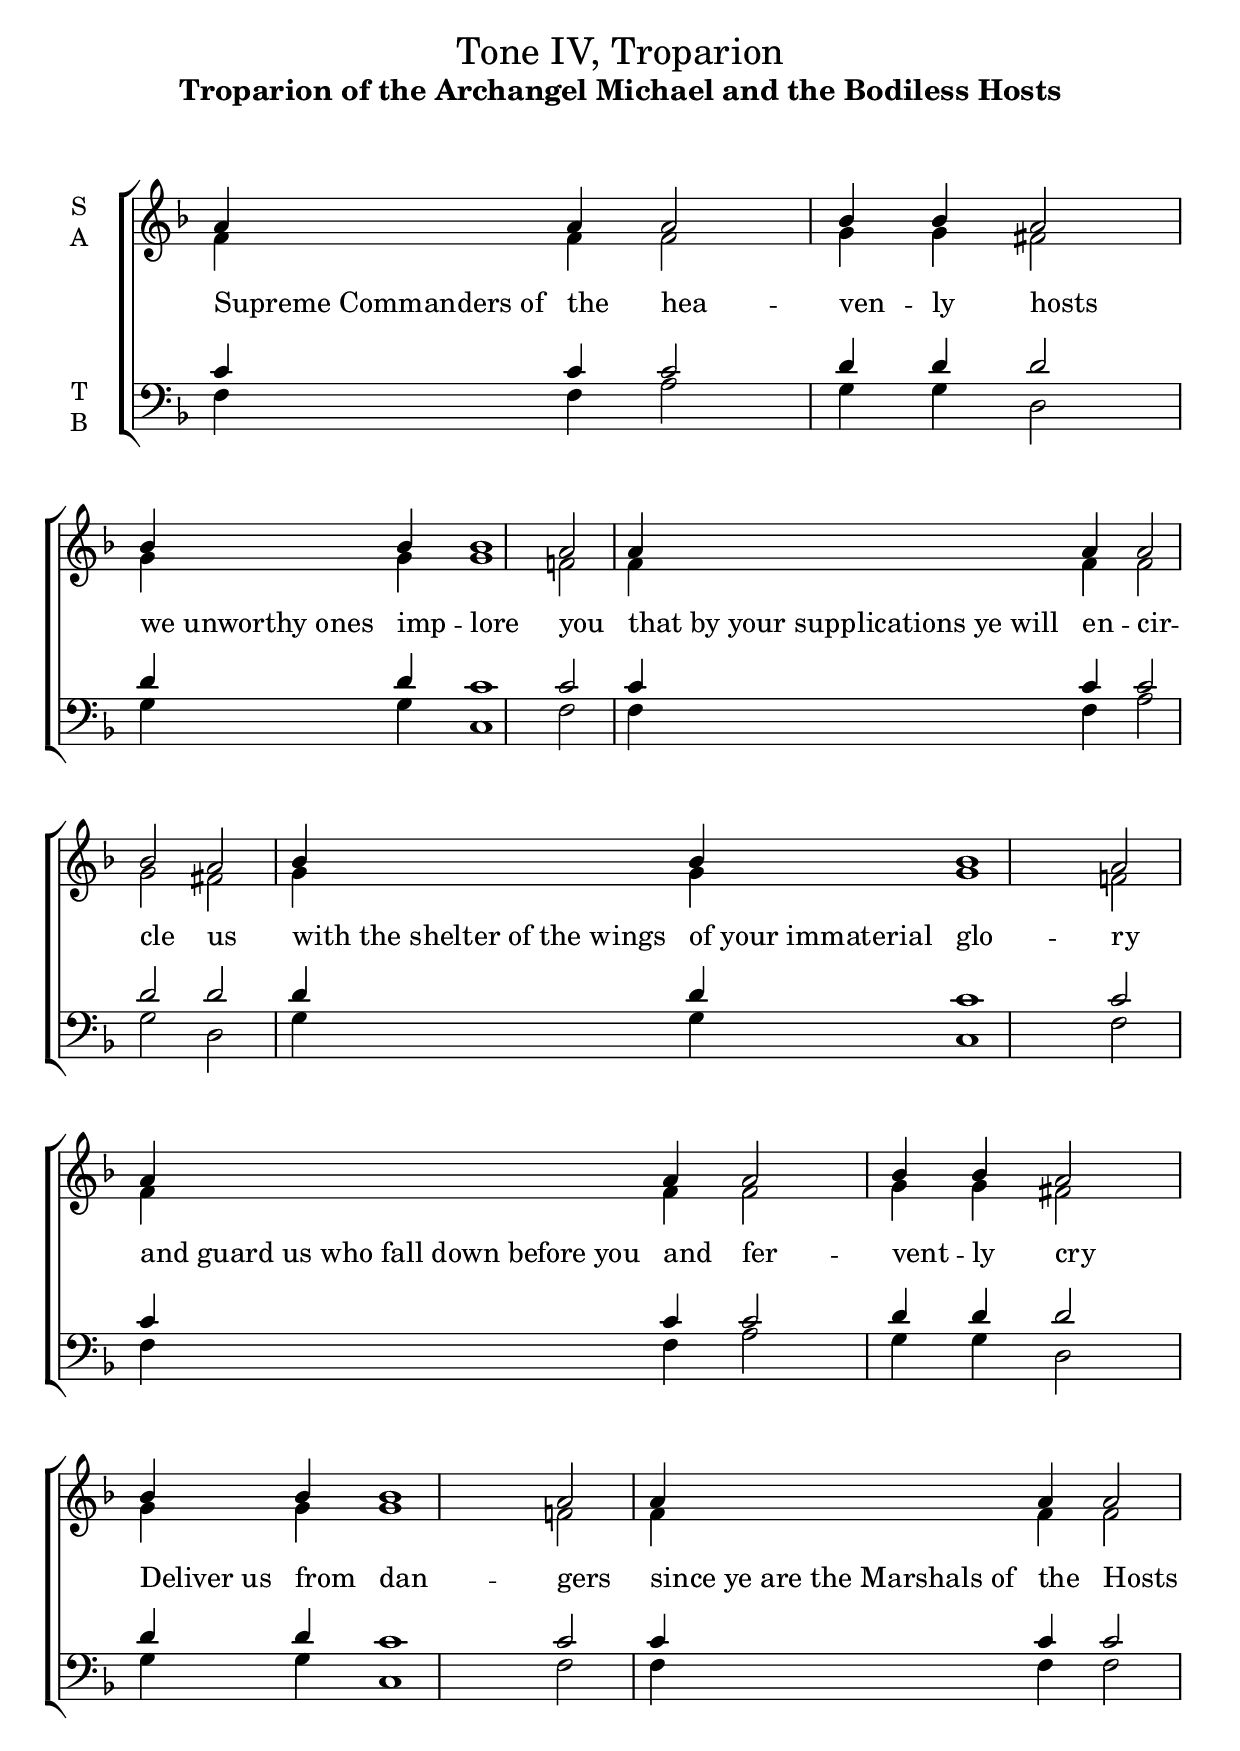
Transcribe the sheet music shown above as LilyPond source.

\version "2.18.0" 
\include "english.ly" 
\include "gregorian.ly" 

\layout { 
  \context{ 
    \Score \override SpacingSpanner.packed-spacing = ##f 
  } 
  \context{ 
    \Lyrics \override LyricHyphen.minimum-distance = #2.25 
    \override LyricSpace.minimum-distance = #2.25 
  } 
} 

\header { 
  title = \markup\normal-text\fontsize #0.25 
    "Tone IV, Troparion" 
  subtitle = \markup\bold\fontsize #1 
        {"Troparion of the Archangel Michael and the Bodiless Hosts"} 
  subsubtitle = \markup\bold\fontsize #4.25 
        {" "} 
  
  meter = \markup\bold\fontsize #4.25 
        {" "} 
    
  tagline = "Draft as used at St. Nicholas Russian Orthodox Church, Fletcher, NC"
 
} 


global = { 
  \key f \major 
  \override Staff.NoteHead.style = #'altdefault 
  \override Staff.TimeSignature.stencil = ##f 
  %\override Staff.BarLine.stencil = ##f 
  \set Score.defaultBarType = "-" 
  \bar "|." 
} 
move = { \bar "" \break }

soprano = 
\relative c'' { 
  \global 
  % 1
  a4 a4 a2 bf4 bf a2 \bar "|"
  % 2
  bf4 bf bf1 a2 \bar "|"
  
  % 1
  a4 a a2 bf2 a2 \bar "|"
  % 2
  bf4 bf bf1 a2 \bar "|"
  
  % 1
  a4 a4 a2 bf4 bf a2 \bar "|"
  % 2
  bf4 bf bf1 a2 \bar "|"
  
  % last 
  a4 a4 a2 g a1 \fermata \bar "||"
}

alto = 
\relative c' { 
  \global 
  % 1
  f4 f4 f2 g4 g fs2 \bar "|"
  % 2
  g4 g g1 f!2 \bar "|"
  
  % 1
  f4 f f2 g2 fs2 \bar "|"
  % 2
  g4 g  g1 f!2 \bar "|"
  
  % 1
  f4 f4 f2 g4 g fs2 \bar "|"
  % 2
  g4 g g1 f!2 \bar "|"
  
  %last
  f4 f4 f2 e f1 \bar "||"
}

tenor = 
\relative c' { 
  \global 
  % 1
  c4 c4 c2 d4 d d2 \bar "|"
  % 2
  d4 d c1 c2 \bar "|"
  
  % 1
  c4 c c2 d d2 \bar "|"
  % 2
  d4 d c1 c2 \bar "|"

  % 1
  c4 c4 c2 d4 d d2 \bar "|"
  % 2
  d4 d c1 c2 \bar "|"
  
  %last
  c4 c4 c2 c c1 \fermata \bar "||"
} 


bass = 
\relative c { 
  \global 
  % 1
  f4 f4 a2 g4 g d2 \bar "|"
  % 2
  g4 g c,1 f2 \bar "|"
  
  % 1
  f4 f a2 g2 d2 \bar "|"
  % 2
  g4 g c,1 f2 \bar "|"

  % 1
  f4 f4 a2 g4 g d2 \bar "|"
  % 2
  g4 g c,1 f2 \bar "|"
  
  %last
  f4 f4 f2 c f1 \fermata \bar "||"
} 

verse = \lyricmode { 
  % Lyrics follow here. 
  \override LyricText.self-alignment-X = #LEFT
  
  "Supreme Commanders of" the hea -- ven -- ly hosts
  "we unworthy ones" imp -- lore you
  
  "that by your supplications ye will" en -- cir -- cle us
  "with the shelter of the wings" "of your immaterial" glo -- ry
  
  "and guard us who fall down before you" and fer -- vent -- ly cry
  "Deliver us" from dan -- gers 
  
  "since ye are the Marshals of" the Hosts on high
}


\score {
  \new ChoirStaff <<
    \new Staff \with { 
      midiInstrument = "string ensemble 1" 
      instrumentName = \markup \center-column { "S" "A" } 
    } <<
      \new Voice = "soprano" { \voiceOne \soprano } 
      \new Voice = "alto" { \voiceTwo \alto } 
    >>
    \new Lyrics \lyricsto "soprano" \verse 
    \new Staff \with { 
      midiInstrument = "string ensemble 1" 
      instrumentName = \markup \center-column { "T" "B" } 
    } << 
      \clef bass 
      \new Voice = "tenor" { \voiceThree \tenor } 
      \new Voice = "bass" { \voiceFour \bass } 
    >> 
  >>
  \layout { 
    ragged-last=##t 
    #(layout-set-staff-size 22) 
    \context { 
      \Lyrics 
      \override VerticalAxisGroup.staff-affinity = ##f 
      \override VerticalAxisGroup.staff-staff-spacing = 
        #'((basic-distance . 0) 
           (minimum-distance . 2) 
           (padding . 2)) 
    } 
    indent = 1.25\cm 
    \context { 
      \Staff 
      \override VerticalAxisGroup.staff-staff-spacing = 
        #'((basic-distance . 0) 
           (minimum-distance . 2) 
           (padding . 2)) 
    } 
  } 
}